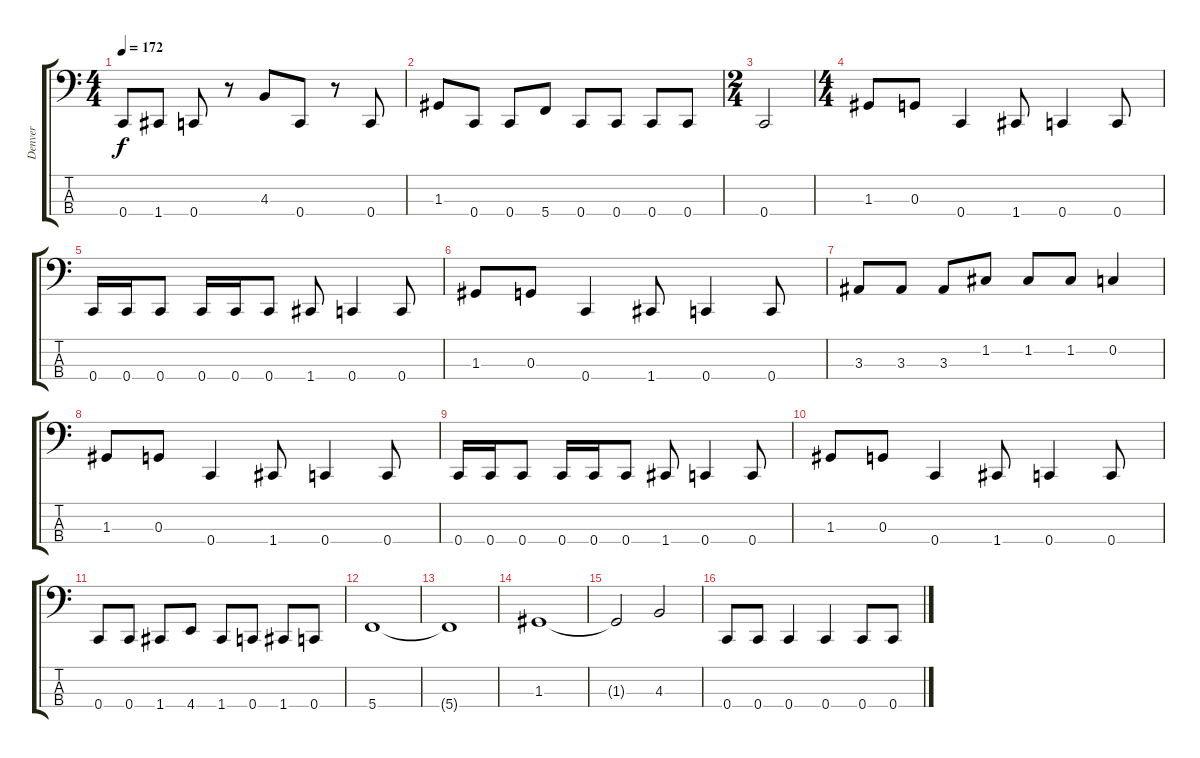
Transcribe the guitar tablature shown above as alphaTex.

\track ("Denver" "Denver") {instrument electricbassfinger}
\staff {score tabs}
\tuning (F2 C2 G1 C1) {hide}
\ts (4 4)
\tempo 172
\clef f4
\ks c
0.4.8{dy f} 1.4.8 0.4.8 r.8 4.3.8 0.4.8 r.8 0.4.8 |
1.3.8 0.4.8 0.4.8 5.4.8 0.4.8 0.4.8 0.4.8 0.4.8 |
\ts (2 4)
0.4.2 |
\ts (4 4)
1.3.8 0.3.8 0.4.4 1.4.8 0.4.4 0.4.8 |
0.4.16 0.4.16 0.4.8 0.4.16 0.4.16 0.4.8 1.4.8 0.4.4 0.4.8 |
1.3.8 0.3.8 0.4.4 1.4.8 0.4.4 0.4.8 |
3.3.8 3.3.8 3.3.8 1.2.8 1.2.8 1.2.8 0.2.4 |
1.3.8 0.3.8 0.4.4 1.4.8 0.4.4 0.4.8 |
0.4.16 0.4.16 0.4.8 0.4.16 0.4.16 0.4.8 1.4.8 0.4.4 0.4.8 |
1.3.8 0.3.8 0.4.4 1.4.8 0.4.4 0.4.8 |
0.4.8 0.4.8 1.4.8 4.4.8 1.4.8 0.4.8 1.4.8 0.4.8 |
5.4.1 |
5.4{t}.1 |
1.3.1 |
1.3{t}.2 4.3.2 |
0.4.8 0.4.8 0.4.4 0.4.4 0.4.8 0.4.8
